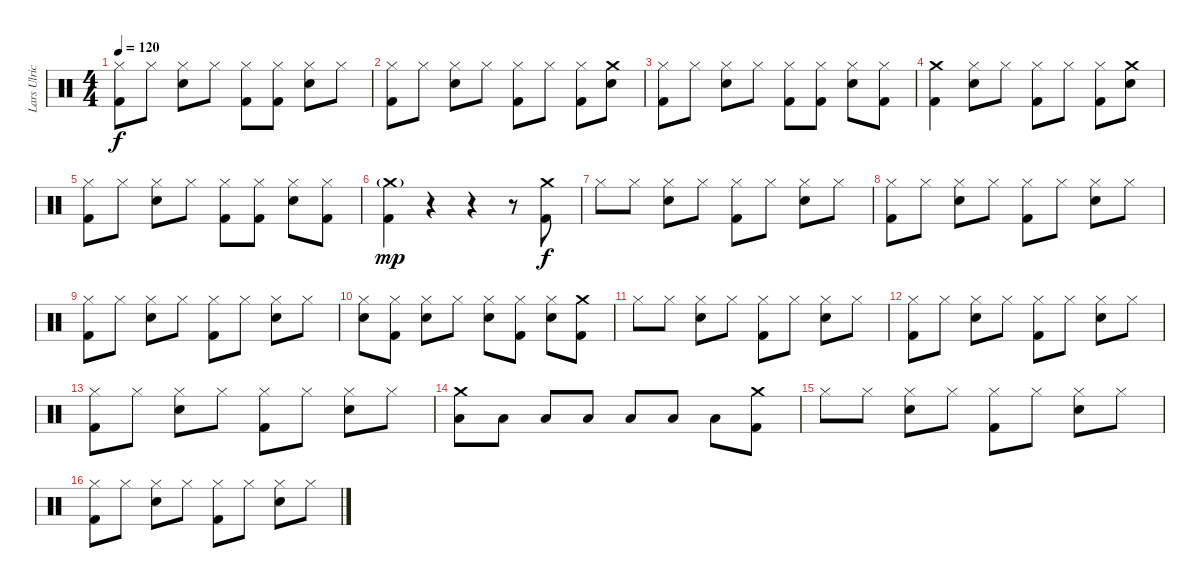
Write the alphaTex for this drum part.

\track ("Lars Ulrich (Drums)" "Lars Ulric") {instrument percussion}
\staff {score}
\articulation defaults
\ts (4 4)
\tempo 120
\clef neutral
\ks c
("Hi-Hat (closed)" "Kick (hit) 2").8{dy f} "Hi-Hat (closed)".8 ("Snare (hit) 2" "Hi-Hat (closed)").8 "Hi-Hat (closed)".8 ("Kick (hit) 2" "Hi-Hat (closed)").8 ("Kick (hit) 2" "Hi-Hat (closed)").8 ("Snare (hit) 2" "Hi-Hat (closed)").8 "Hi-Hat (closed)".8 |
("Hi-Hat (closed)" "Kick (hit) 2").8 "Hi-Hat (closed)".8 ("Snare (hit) 2" "Hi-Hat (closed)").8 "Hi-Hat (closed)".8 ("Hi-Hat (closed)" "Kick (hit) 2").8 "Hi-Hat (closed)".8 ("Hi-Hat (closed)" "Kick (hit) 2").8 ("Crash medium (hit)" "Snare (hit) 2").8 |
("Hi-Hat (closed)" "Kick (hit) 2").8 "Hi-Hat (closed)".8 ("Snare (hit) 2" "Hi-Hat (closed)").8 "Hi-Hat (closed)".8 ("Kick (hit) 2" "Hi-Hat (closed)").8 ("Kick (hit) 2" "Hi-Hat (closed)").8 ("Snare (hit) 2" "Hi-Hat (closed)").8 ("Kick (hit) 2" "Hi-Hat (closed)").8 |
("Kick (hit) 2" "Crash medium (hit)").4 ("Hi-Hat (closed)" "Snare (hit) 2").8 "Hi-Hat (closed)".8 ("Kick (hit) 2" "Hi-Hat (closed)").8 "Hi-Hat (closed)".8 ("Kick (hit) 2" "Hi-Hat (closed)").8 ("Crash medium (hit)" "Snare (hit) 2").8 |
("Kick (hit) 2" "Hi-Hat (closed)").8 "Hi-Hat (closed)".8 ("Snare (hit) 2" "Hi-Hat (closed)").8 "Hi-Hat (closed)".8 ("Kick (hit) 2" "Hi-Hat (closed)").8 ("Kick (hit) 2" "Hi-Hat (closed)").8 ("Snare (hit) 2" "Hi-Hat (closed)").8 ("Kick (hit) 2" "Hi-Hat (closed)").8 |
("Kick (hit) 2" "Crash medium (hit)"{g}).4{dy mp} r.4 r.4 r.8 ("Kick (hit) 2" "Crash medium (hit)").8{dy f} |
"Hi-Hat (closed)".8 "Hi-Hat (closed)".8 ("Snare (hit) 2" "Hi-Hat (closed)").8 "Hi-Hat (closed)".8 ("Kick (hit) 2" "Hi-Hat (closed)").8 "Hi-Hat (closed)".8 ("Snare (hit) 2" "Hi-Hat (closed)").8 "Hi-Hat (closed)".8 |
("Kick (hit) 2" "Hi-Hat (closed)").8 "Hi-Hat (closed)".8 ("Snare (hit) 2" "Hi-Hat (closed)").8 "Hi-Hat (closed)".8 ("Kick (hit) 2" "Hi-Hat (closed)").8 "Hi-Hat (closed)".8 ("Snare (hit) 2" "Hi-Hat (closed)").8 "Hi-Hat (closed)".8 |
("Kick (hit) 2" "Hi-Hat (closed)").8 "Hi-Hat (closed)".8 ("Snare (hit) 2" "Hi-Hat (closed)").8 "Hi-Hat (closed)".8 ("Kick (hit) 2" "Hi-Hat (closed)").8 "Hi-Hat (closed)".8 ("Snare (hit) 2" "Hi-Hat (closed)").8 "Hi-Hat (closed)".8 |
("Snare (hit) 2" "Hi-Hat (closed)").8 ("Kick (hit) 2" "Hi-Hat (closed)").8 ("Snare (hit) 2" "Hi-Hat (closed)").8 "Hi-Hat (closed)".8 ("Snare (hit) 2" "Hi-Hat (closed)").8 ("Kick (hit) 2" "Hi-Hat (closed)").8 ("Snare (hit) 2" "Hi-Hat (closed)").8 ("Kick (hit) 2" "Crash medium (hit)").8 |
"Hi-Hat (closed)".8 "Hi-Hat (closed)".8 ("Snare (hit) 2" "Hi-Hat (closed)").8 "Hi-Hat (closed)".8 ("Kick (hit) 2" "Hi-Hat (closed)").8 "Hi-Hat (closed)".8 ("Snare (hit) 2" "Hi-Hat (closed)").8 "Hi-Hat (closed)".8 |
("Kick (hit) 2" "Hi-Hat (closed)").8 "Hi-Hat (closed)".8 ("Snare (hit) 2" "Hi-Hat (closed)").8 "Hi-Hat (closed)".8 ("Kick (hit) 2" "Hi-Hat (closed)").8 "Hi-Hat (closed)".8 ("Snare (hit) 2" "Hi-Hat (closed)").8 "Hi-Hat (closed)".8 |
("Kick (hit) 2" "Hi-Hat (closed)").8 "Hi-Hat (closed)".8 ("Snare (hit) 2" "Hi-Hat (closed)").8 "Hi-Hat (closed)".8 ("Kick (hit) 2" "Hi-Hat (closed)").8 "Hi-Hat (closed)".8 ("Snare (hit) 2" "Hi-Hat (closed)").8 "Hi-Hat (closed)".8 |
("Low Tom (hit)" "Crash medium (hit)").8 "Low Tom (hit)".8{volume 10} "Low Tom (hit)".8{volume 11} "Low Tom (hit)".8{volume 12} "Low Tom (hit)".8{volume 13} "Low Tom (hit)".8{volume 14} "Low Tom (hit)".8{volume 15} ("Crash medium (hit)" "Kick (hit) 2").8 |
"Hi-Hat (closed)".8 "Hi-Hat (closed)".8 ("Snare (hit) 2" "Hi-Hat (closed)").8 "Hi-Hat (closed)".8 ("Kick (hit) 2" "Hi-Hat (closed)").8 "Hi-Hat (closed)".8 ("Snare (hit) 2" "Hi-Hat (closed)").8 "Hi-Hat (closed)".8 |
("Kick (hit) 2" "Hi-Hat (closed)").8 "Hi-Hat (closed)".8 ("Snare (hit) 2" "Hi-Hat (closed)").8 "Hi-Hat (closed)".8 ("Kick (hit) 2" "Hi-Hat (closed)").8 "Hi-Hat (closed)".8 ("Snare (hit) 2" "Hi-Hat (closed)").8 "Hi-Hat (closed)".8
